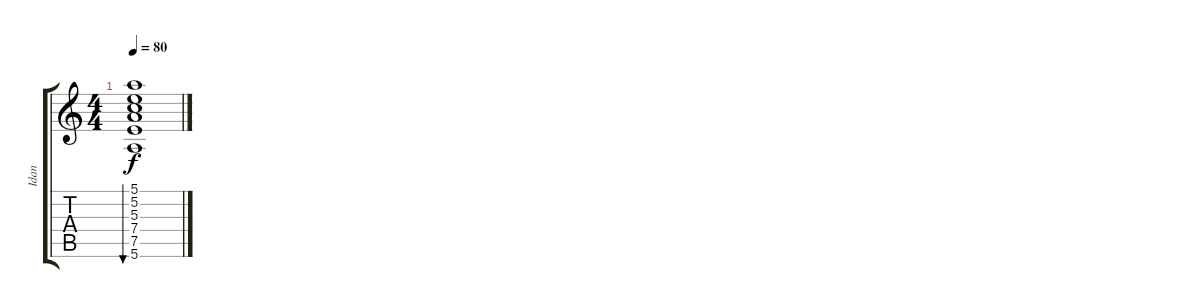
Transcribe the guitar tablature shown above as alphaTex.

\track ("Idan" "Idan") {instrument acousticguitarsteel}
\staff {score tabs}
\tuning (E4 B3 G3 D3 A2 E2) {hide}
\ts (4 4)
\tempo 80
\clef g2
\ks c
(5.1 5.2 5.3 7.4 7.5 5.6).1{bu 240 dy f}
